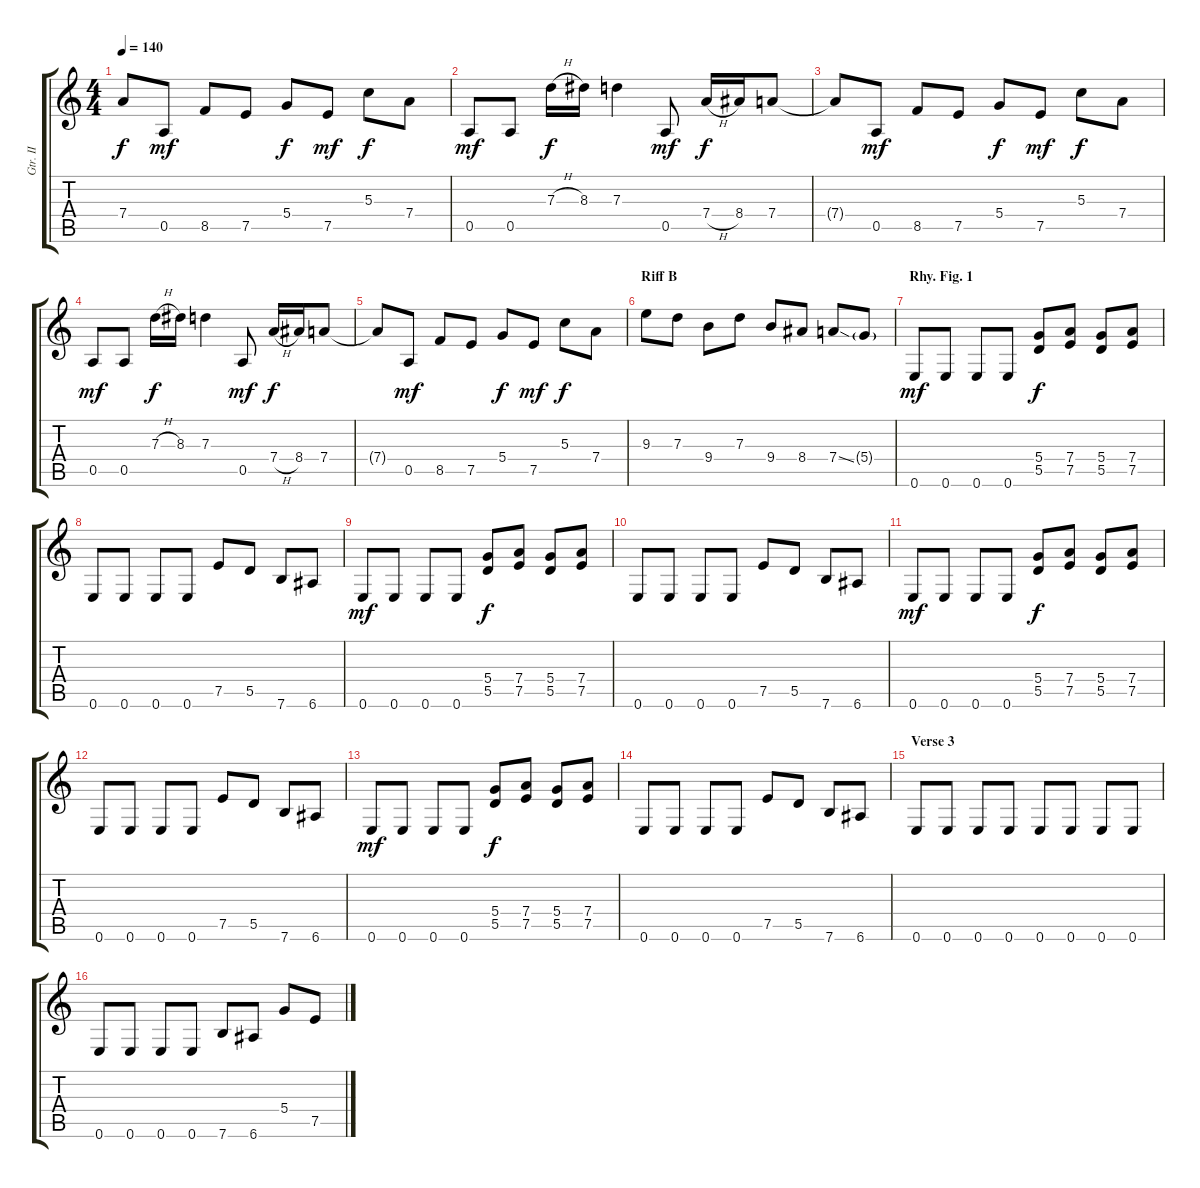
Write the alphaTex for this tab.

\track ("Gtr. II" "Gtr. II") {instrument overdrivenguitar}
\staff {score tabs}
\tuning (E4 B3 G3 D3 A2 E2) {hide}
\ts (4 4)
\tempo 140
\clef g2
\ks c
7.4{t}.8{dy f} 0.5.8{dy mf} 8.5.8 7.5.8 5.4.8{dy f} 7.5.8{dy mf} 5.3.8{dy f} 7.4.8 |
0.5.8{dy mf} 0.5.8 7.3{h}.16{dy f} 8.3.16 7.3.4 0.5.8{dy mf} 7.4{h}.16{dy f} 8.4.16 7.4.8 |
7.4{t}.8 0.5.8{dy mf} 8.5.8 7.5.8 5.4.8{dy f} 7.5.8{dy mf} 5.3.8{dy f} 7.4.8 |
0.5.8{dy mf} 0.5.8 7.3{h}.16{dy f} 8.3.16 7.3.4 0.5.8{dy mf} 7.4{h}.16{dy f} 8.4.16 7.4.8 |
7.4{t}.8 0.5.8{dy mf} 8.5.8 7.5.8 5.4.8{dy f} 7.5.8{dy mf} 5.3.8{dy f} 7.4.8 |
\section ("" "Riff B")
9.3.8 7.3.8 9.4.8 7.3.8 9.4.8 8.4.8 7.4{ss}.8 5.4{g}.8 |
\section ("" "Rhy. Fig. 1")
0.6.8{dy mf} 0.6.8 0.6.8 0.6.8 (5.4 5.5).8{dy f} (7.4 7.5).8 (5.4 5.5).8 (7.4 7.5).8 |
0.6.8 0.6.8 0.6.8 0.6.8 7.5.8 5.5.8 7.6.8 6.6.8 |
0.6.8{dy mf} 0.6.8 0.6.8 0.6.8 (5.4 5.5).8{dy f} (7.4 7.5).8 (5.4 5.5).8 (7.4 7.5).8 |
0.6.8 0.6.8 0.6.8 0.6.8 7.5.8 5.5.8 7.6.8 6.6.8 |
0.6.8{dy mf} 0.6.8 0.6.8 0.6.8 (5.4 5.5).8{dy f} (7.4 7.5).8 (5.4 5.5).8 (7.4 7.5).8 |
0.6.8 0.6.8 0.6.8 0.6.8 7.5.8 5.5.8 7.6.8 6.6.8 |
0.6.8{dy mf} 0.6.8 0.6.8 0.6.8 (5.4 5.5).8{dy f} (7.4 7.5).8 (5.4 5.5).8 (7.4 7.5).8 |
0.6.8 0.6.8 0.6.8 0.6.8 7.5.8 5.5.8 7.6.8 6.6.8 |
\section ("" "Verse 3")
0.6.8 0.6.8 0.6.8 0.6.8 0.6.8 0.6.8 0.6.8 0.6.8 |
0.6.8 0.6.8 0.6.8 0.6.8 7.6.8 6.6.8 5.4.8 7.5.8
